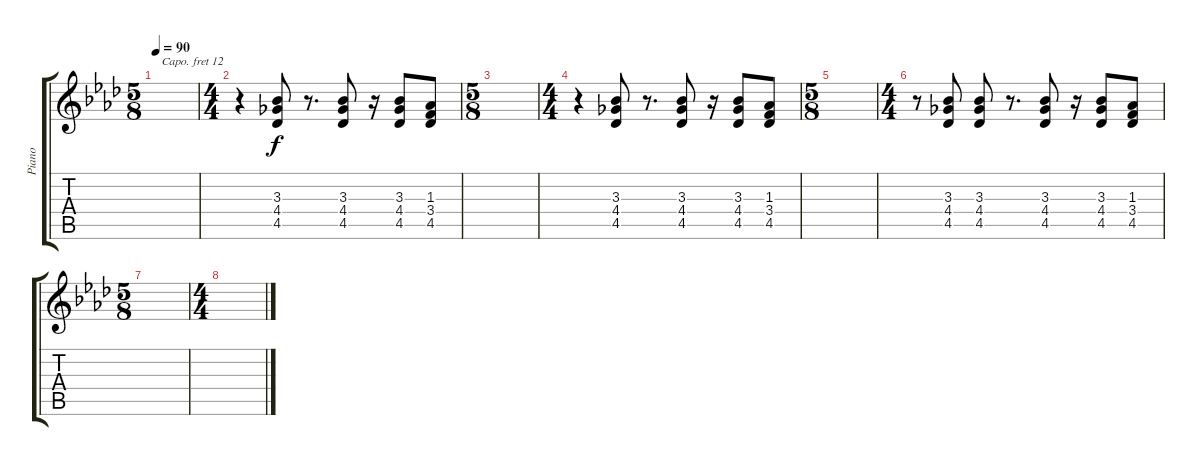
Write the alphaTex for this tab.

\track ("Piano" "Piano") {instrument acousticgrandpiano}
\staff {score tabs}
\capo 12
\tuning (E4 B3 G3 D3 A2 E2) {hide}
\ts (5 8)
\tempo 90
\clef g2
\ks ab
|
\ts (4 4)
r.4 (3.3 4.4 4.5).8 r.8{d} (3.3 4.4 4.5).8 r.16 (3.3 4.4 4.5).8 (1.3 3.4 4.5).8 |
\ts (5 8)
|
\ts (4 4)
r.4 (3.3 4.4 4.5).8 r.8{d} (3.3 4.4 4.5).8 r.16 (3.3 4.4 4.5).8 (1.3 3.4 4.5).8 |
\ts (5 8)
|
\ts (4 4)
r.8 (3.3 4.4 4.5).8 (3.3 4.4 4.5).8 r.8{d} (3.3 4.4 4.5).8 r.16 (3.3 4.4 4.5).8 (1.3 3.4 4.5).8 |
\ts (5 8)
|
\ts (4 4)
